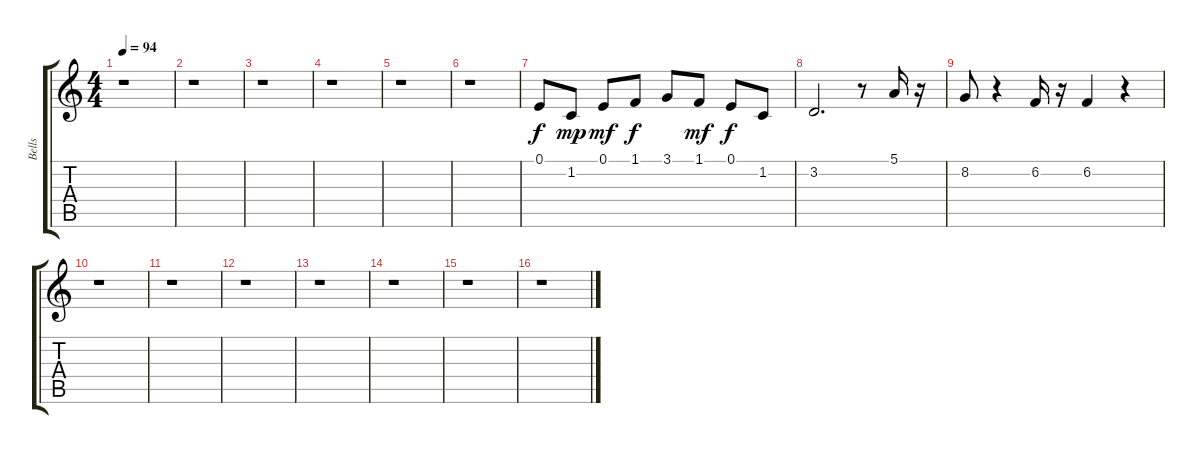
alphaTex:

\track ("Bells                   " "Bells     ") {instrument tubularbells}
\staff {score tabs}
\tuning (E4 B3 G3 D3 A2 E2) {hide}
\ts (4 4)
\tempo 94
\clef g2
\ks c
r.1{dy f} |
r.1 |
r.1 |
r.1 |
r.1 |
r.1 |
0.1.8{volume 12 instrument tubularbells} 1.2.8{dy mp} 0.1.8{dy mf} 1.1.8{dy f} 3.1.8 1.1.8{dy mf} 0.1.8{dy f} 1.2.8 |
3.2.2{d} r.8 5.1.16 r.16 |
8.2.8 r.4 6.2.16 r.16 6.2.4 r.4 |
r.1 |
r.1 |
r.1 |
r.1 |
r.1 |
r.1 |
r.1
